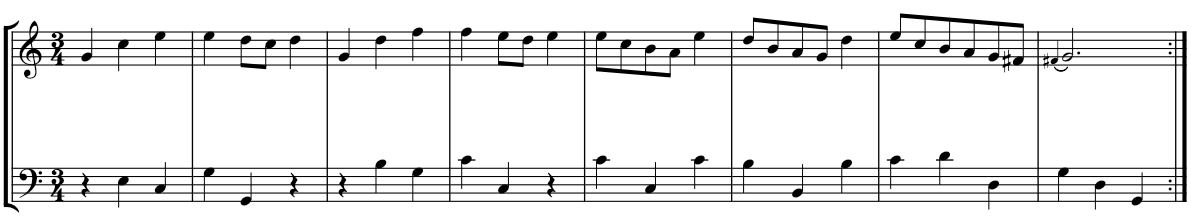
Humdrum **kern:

**kern	**kern
*part1	*part1
*staff2	*staff1
*I"Klavier	*
*clefF4	*clefG2
*k[]	*k[]
*M3/4	*M3/4
=1	=1
4r	4g/
4E\	4cc\
4C/	4ee\
=2	=2
4G\	4ee\
4GG/	8dd\L
.	8cc\J
4r	4dd\
=3	=3
4r	4g/
4B\	4dd\
4G\	4ff\
=4	=4
4c\	4ff\
4C/	8ee\L
.	8dd\J
4r	4ee\
=5	=5
4c\	8ee\L
.	8cc\
4C/	8b\
.	8a\J
4c\	4ee\
=6	=6
4B\	8dd/L
.	8b/
4BB/	8a/
.	8g/J
4B\	4dd\
=7	=7
4c\	8ee/L
.	8cc/
4d\	8b/
.	8a/
4D\	8g/
.	8f#X/J
=8	=8
.	(<4qf#X/
4G\	2.g/)
4D\	.
4GG/	.
=:|!	=:|!
*-	*-
